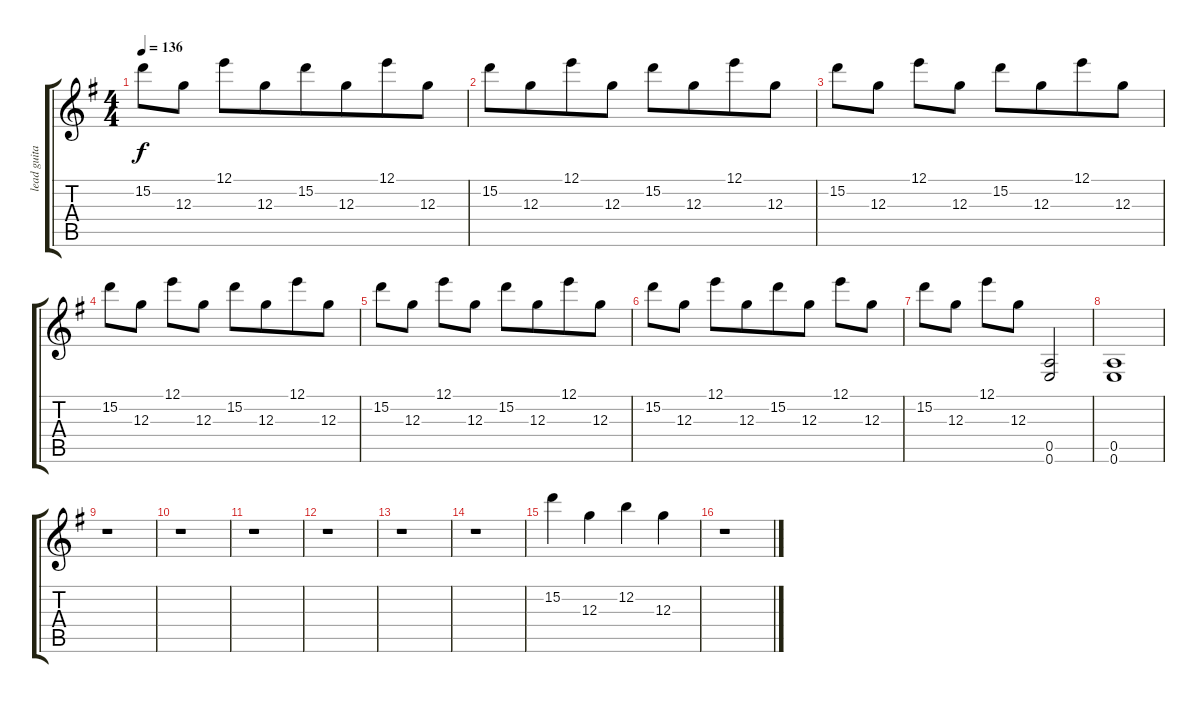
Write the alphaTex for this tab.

\track ("lead guitar" "lead guita") {instrument overdrivenguitar}
\staff {score tabs}
\tuning (E4 B3 G3 D3 A2 E2) {hide}
\ts (4 4)
\tempo 136
\clef g2
\ks g
15.2.8{dy f beam merge} 12.3.8 12.1.8 12.3.8{beam merge} 15.2.8 12.3.8{beam merge} 12.1.8 12.3.8 |
15.2.8 12.3.8{beam merge} 12.1.8 12.3.8 15.2.8 12.3.8{beam merge} 12.1.8 12.3.8 |
15.2.8{beam merge} 12.3.8 12.1.8 12.3.8 15.2.8 12.3.8{beam merge} 12.1.8 12.3.8 |
15.2.8{beam merge} 12.3.8 12.1.8 12.3.8 15.2.8{beam merge} 12.3.8{beam merge} 12.1.8{beam merge} 12.3.8 |
15.2.8 12.3.8 12.1.8{beam merge} 12.3.8 15.2.8{beam merge} 12.3.8{beam merge} 12.1.8 12.3.8 |
15.2.8 12.3.8 12.1.8{beam merge} 12.3.8{beam merge} 15.2.8{beam merge} 12.3.8 12.1.8 12.3.8 |
15.2.8 12.3.8 12.1.8 12.3.8 (0.5 0.6).2 |
(0.5 0.6).1 |
r.1 |
r.1 |
r.1 |
r.1 |
r.1 |
r.1 |
15.2.4{beam merge} 12.3.4{beam merge} 12.2.4 12.3.4 |
r.1
